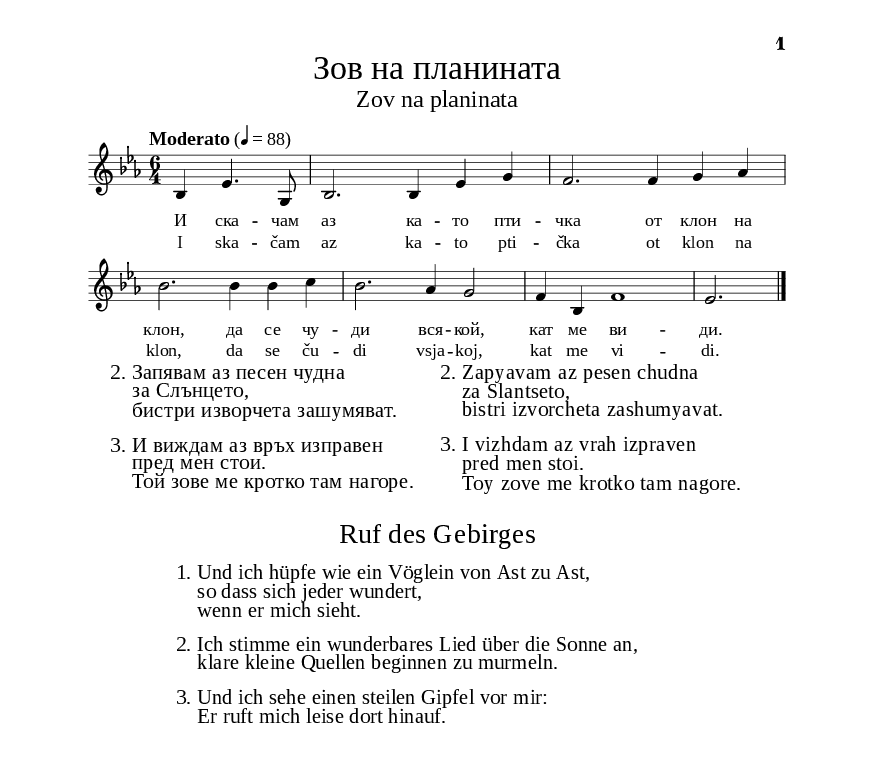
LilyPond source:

\version "2.24.3"

% include paper part and global functions
\include "include/globals.ily"

\bookpart {
  \label #'ref112_2
  \tocItem \markup "Зов на планината – Zov na planinata"
  \include "include/bookpart-paper.ily"
  \score {
    \include "include/score-layout.ily"


    \new Voice \relative c' {

      \clef treble
      \key es \major
      \time 6/4
      \tempoFunc "Moderato" 4 "88"
      \autoBeamOff
      \partial 2.
      bes4 
      es4.  g,8 | 
      bes2.  bes4  es4 g4 | 
      f2.  f4  g4 as4 \break |
      bes2.  bes4  bes4 c4 | bes2.
      as4  g2 | f4  bes,4 f'1 | es2. \bar "|."
    }

    \addlyrics {
      И ска -- чам аз ка -- то пти -- чка от клон на клон, да се чу -- ди вся -- кой, кат ме ви -- ди.
    }
   
    \addlyrics {
      I ska -- čam az ka -- to pti -- čka ot klon na klon, da se ču -- di vsja -- koj, kat me vi -- di.
    }

    \header {
      title = \titleFunc "Зов на планината" "Zov na planinata"
    }

    \midi{}

  } % score
   %\markup \dc-two "D.C.""con repitione"

  \markup \fontsize #bgCoupletFontSize {
    \hspace #3
    \override #`(baseline-skip . ,bgCoupletBaselineSkip)
    \column {
      \line {  2. Запявам аз  песен чудна}
      \line {   "   "  за Слънцето,}
      \line {   "   "  бистри изворчета зашумяват.}
      \line {   "   " }
      \line {3. И виждам аз връх изправен}
      \line {   "   " пред мен стои.}
      \line {   "   " Той зове ме кротко там нагоре.}
    }

    \hspace #3
    \override #`(baseline-skip . ,bgCoupletBaselineSkip)
    \column {
      \line {  2. Zapyavam az  pesen chudna}
      \line {   "   "  za Slantseto,}
      \line {   "   "  bistri izvorcheta zashumyavat.}
      \line {   "   " }
      \line {3. I vizhdam az vrah izpraven}
      \line {   "   " pred men stoi.}
      \line {   "   " Toy zove me krotko tam nagore.}
    } %column
  } % markup

 
  

  % include foreign translation(s) of the song

  \markup \empty-two
  \version "2.24.3"

\markup \fill-line { \fontsize #deTitleFontSize "Ruf des Gebirges" }
\markup \null
\markup \null
\markup \fontsize #deCoupletFontSize {
  \hspace #12
  \override #`(baseline-skip . ,deCoupletBaselineSkip)

  \column {
    \line { 1. Und ich hüpfe wie ein Vöglein von Ast zu Ast, }

  \line {   "   "  so dass sich jeder wundert, }

   \line {   "   "  wenn er mich sieht.}
     \line { " "}

    \line { 2.  Ich stimme ein wunderbares Lied über die Sonne an,}

     \line {   "   "  klare kleine Quellen beginnen zu murmeln.}
    \line { " "}

    \line { 3. Und ich sehe einen steilen Gipfel vor mir:}

   \line {   "   "  Er ruft mich leise dort hinauf. }


  }


}


} % bookpart
